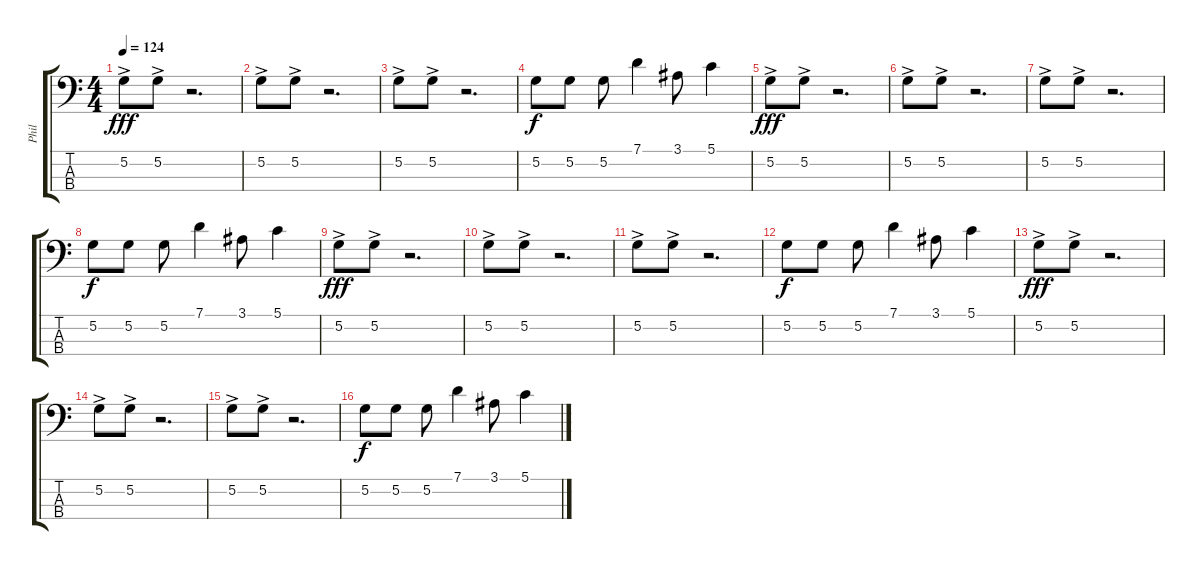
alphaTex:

\track ("Phil" "Phil") {instrument electricbassfinger}
\staff {score tabs}
\tuning (G2 D2 A1 E1) {hide}
\ts (4 4)
\tempo 124
\clef f4
\ks c
5.2{ac}.8{dy fff} 5.2{ac}.8 r.2{d} |
5.2{ac}.8 5.2{ac}.8 r.2{d} |
5.2{ac}.8 5.2{ac}.8 r.2{d} |
5.2.8{dy f} 5.2.8 5.2.8 7.1.4 3.1.8 5.1.4 |
5.2{ac}.8{dy fff} 5.2{ac}.8 r.2{d} |
5.2{ac}.8 5.2{ac}.8 r.2{d} |
5.2{ac}.8 5.2{ac}.8 r.2{d} |
5.2.8{dy f} 5.2.8 5.2.8 7.1.4 3.1.8 5.1.4 |
5.2{ac}.8{dy fff} 5.2{ac}.8 r.2{d} |
5.2{ac}.8 5.2{ac}.8 r.2{d} |
5.2{ac}.8 5.2{ac}.8 r.2{d} |
5.2.8{dy f} 5.2.8 5.2.8 7.1.4 3.1.8 5.1.4 |
5.2{ac}.8{dy fff} 5.2{ac}.8 r.2{d} |
5.2{ac}.8 5.2{ac}.8 r.2{d} |
5.2{ac}.8 5.2{ac}.8 r.2{d} |
5.2.8{dy f} 5.2.8 5.2.8 7.1.4 3.1.8 5.1.4
